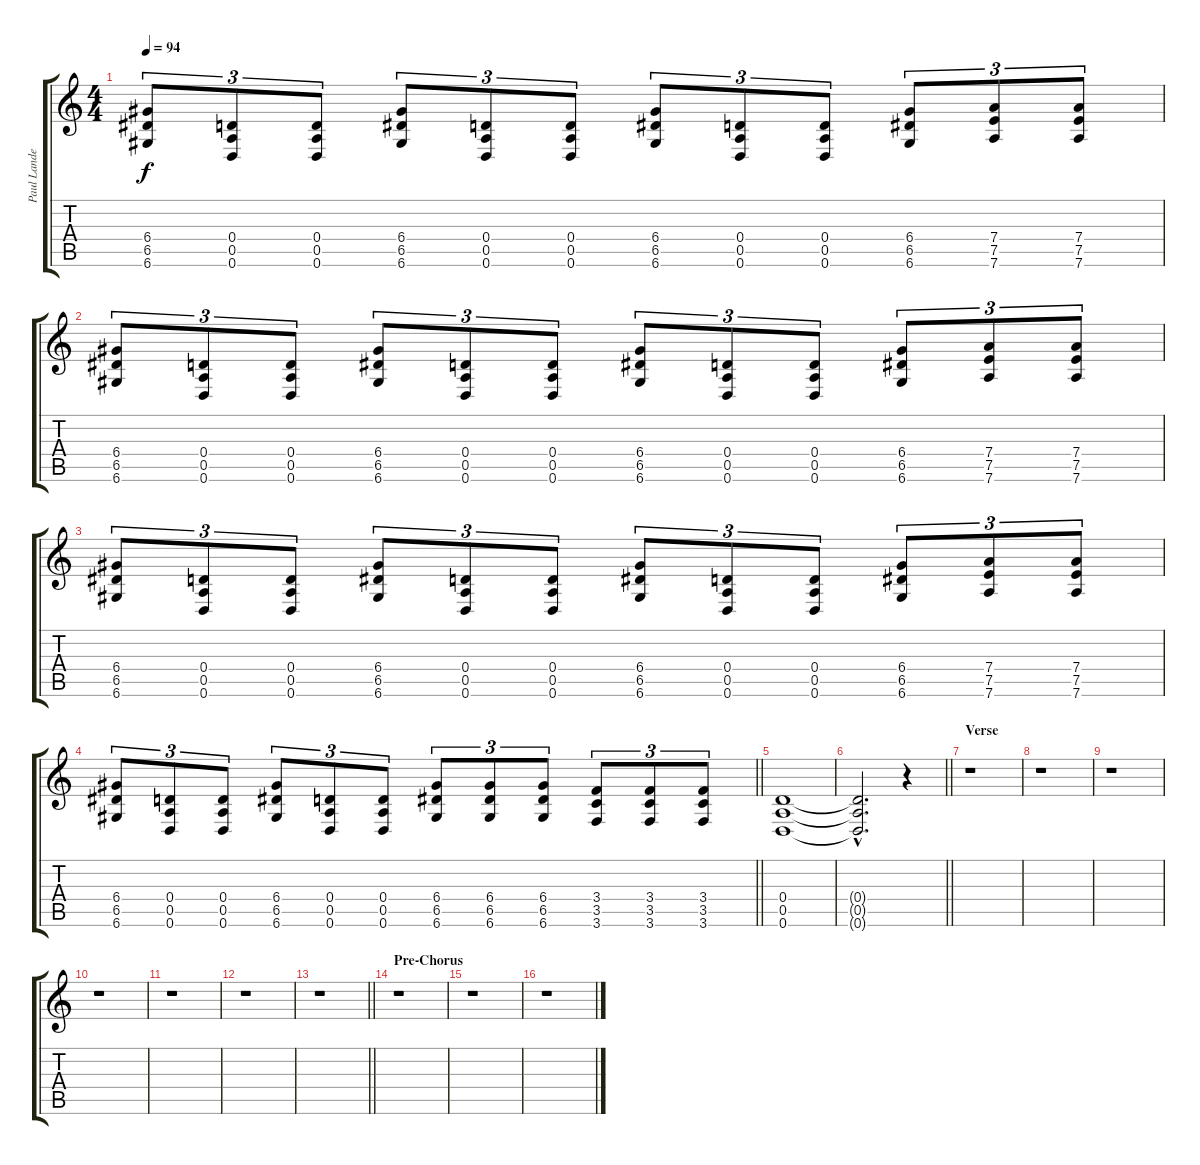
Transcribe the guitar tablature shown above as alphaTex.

\track ("Paul Landers [Gtr. I]" "Paul Lande") {instrument distortionguitar}
\staff {score tabs}
\tuning (E4 B3 G3 D3 A2 D2) {hide}
\ts (4 4)
\tempo 94
\clef g2
\ks c
(6.4 6.5 6.6).8{tu (3 2) dy f} (0.4 0.5 0.6).8{tu (3 2)} (0.4 0.5 0.6).8{tu (3 2)} (6.4 6.5 6.6).8{tu (3 2)} (0.4 0.5 0.6).8{tu (3 2)} (0.4 0.5 0.6).8{tu (3 2)} (6.4 6.5 6.6).8{tu (3 2)} (0.4 0.5 0.6).8{tu (3 2)} (0.4 0.5 0.6).8{tu (3 2)} (6.4 6.5 6.6).8{tu (3 2)} (7.4 7.5 7.6).8{tu (3 2)} (7.4 7.5 7.6).8{tu (3 2)} |
(6.4 6.5 6.6).8{tu (3 2)} (0.4 0.5 0.6).8{tu (3 2)} (0.4 0.5 0.6).8{tu (3 2)} (6.4 6.5 6.6).8{tu (3 2)} (0.4 0.5 0.6).8{tu (3 2)} (0.4 0.5 0.6).8{tu (3 2)} (6.4 6.5 6.6).8{tu (3 2)} (0.4 0.5 0.6).8{tu (3 2)} (0.4 0.5 0.6).8{tu (3 2)} (6.4 6.5 6.6).8{tu (3 2)} (7.4 7.5 7.6).8{tu (3 2)} (7.4 7.5 7.6).8{tu (3 2)} |
(6.4 6.5 6.6).8{tu (3 2)} (0.4 0.5 0.6).8{tu (3 2)} (0.4 0.5 0.6).8{tu (3 2)} (6.4 6.5 6.6).8{tu (3 2)} (0.4 0.5 0.6).8{tu (3 2)} (0.4 0.5 0.6).8{tu (3 2)} (6.4 6.5 6.6).8{tu (3 2)} (0.4 0.5 0.6).8{tu (3 2)} (0.4 0.5 0.6).8{tu (3 2)} (6.4 6.5 6.6).8{tu (3 2)} (7.4 7.5 7.6).8{tu (3 2)} (7.4 7.5 7.6).8{tu (3 2)} |
\barLineRight lightlight
(6.4 6.5 6.6).8{tu (3 2)} (0.4 0.5 0.6).8{tu (3 2)} (0.4 0.5 0.6).8{tu (3 2)} (6.4 6.5 6.6).8{tu (3 2)} (0.4 0.5 0.6).8{tu (3 2)} (0.4 0.5 0.6).8{tu (3 2)} (6.4 6.5 6.6).8{tu (3 2)} (6.4 6.5 6.6).8{tu (3 2)} (6.4 6.5 6.6).8{tu (3 2)} (3.4 3.5 3.6).8{tu (3 2)} (3.4 3.5 3.6).8{tu (3 2)} (3.4 3.5 3.6).8{tu (3 2)} |
\section ("" "")
(0.4 0.5 0.6).1 |
\barLineRight lightlight
(0.4{hac t} 0.5{hac t} 0.6{hac t}).2{d} r.4 |
\section ("" "Verse")
r.1 |
r.1 |
r.1 |
r.1 |
r.1 |
r.1 |
\barLineRight lightlight
r.1 |
\section ("" "Pre-Chorus")
r.1 |
r.1 |
r.1
